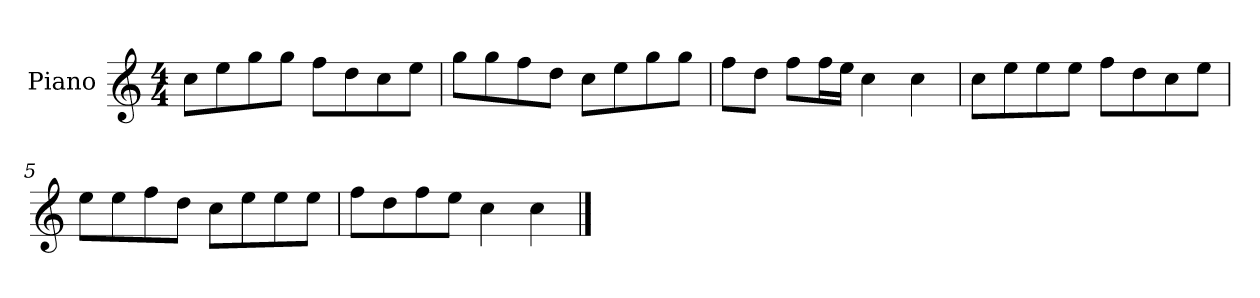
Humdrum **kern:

**kern
*part1
*staff1
*I"Piano
*I'P-no
*clefG2
*k[]
*M4/4
*MM90
=1
8cc\L
8ee\
8gg\
8gg\J
8ff\L
8dd\
8cc\
8ee\J
=2
8gg\L
8gg\
8ff\
8dd\J
8cc\L
8ee\
8gg\
8gg\J
=3
8ff\L
8dd\J
8ff\L
16ff\L
16ee\JJ
4cc\
4cc\
=4
8cc\L
8ee\
8ee\
8ee\J
8ff\L
8dd\
8cc\
8ee\J
=5
8ee\L
8ee\
8ff\
8dd\J
8cc\L
8ee\
8ee\
8ee\J
!!LO:LB:g=z
=6
8ff\L
8dd\
8ff\
8ee\J
4cc\
4cc\
==
*-
